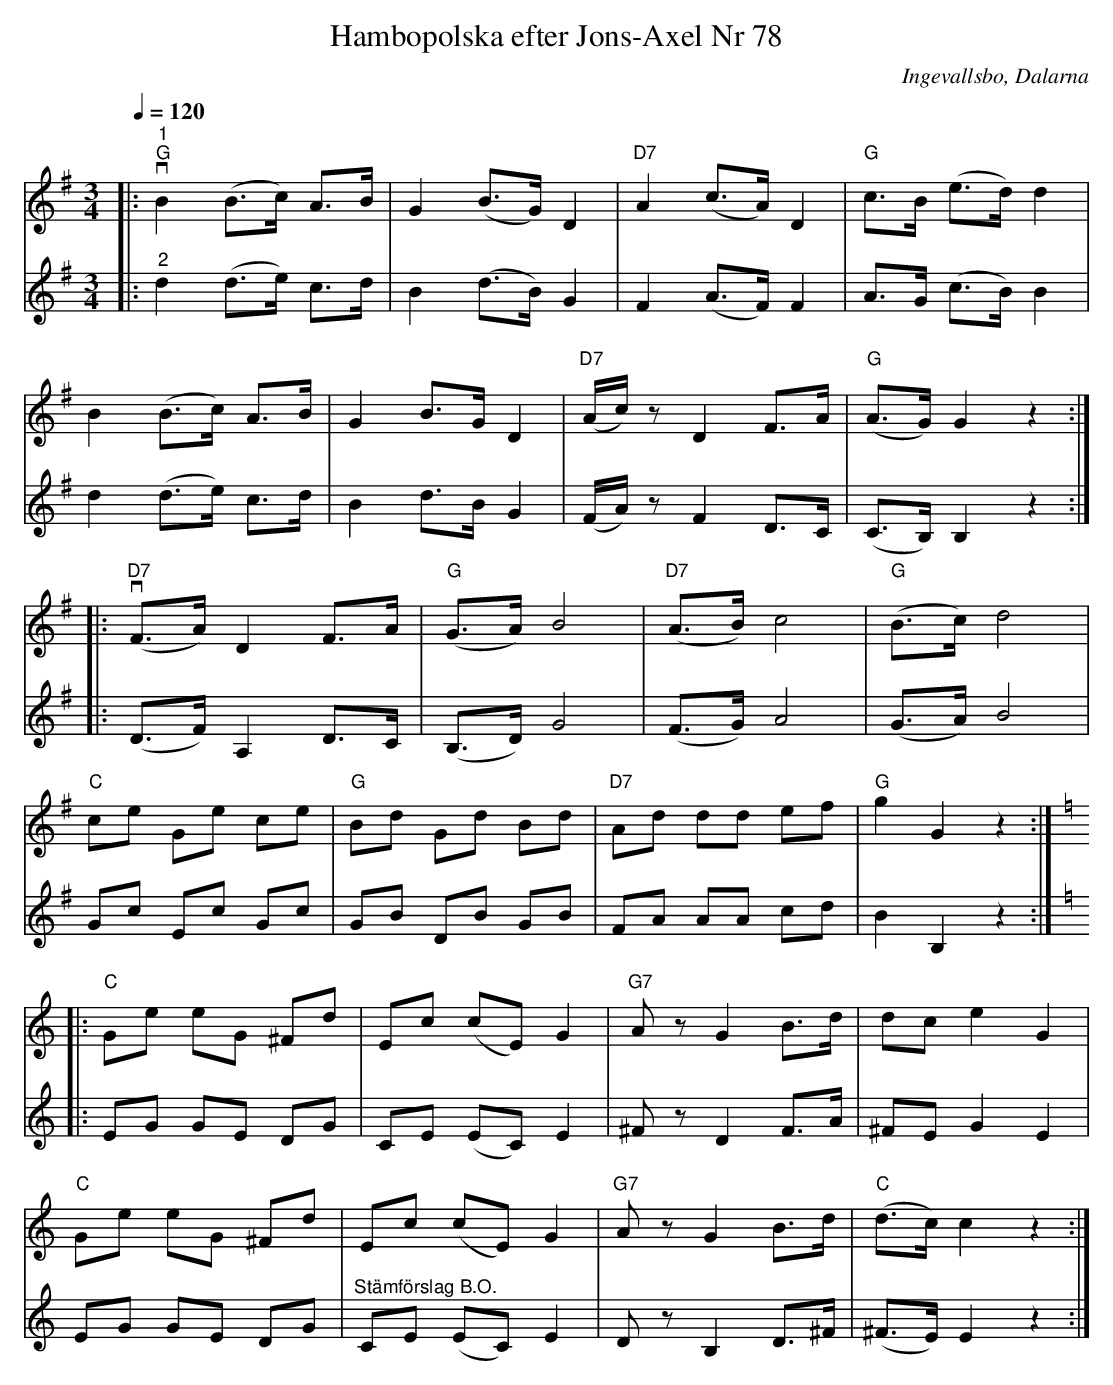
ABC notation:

X:1
T:Hambopolska efter Jons-Axel Nr 78
O:Ingevallsbo, Dalarna
L:1/8
Q:1/4=120
M:3/4
K:G
V:1
|:"^1"v "G"B2 (B>c) A>B | G2 (B>G) D2 |"D7" A2 (c>A) D2 | "G" c>B (e>d) d2 |
B2 (B>c) A>B | G2 B>G D2 |"D7" (A/c/) z D2 F>A |"G" (A>G) G2 z2 ::
"D7"v (F>A) D2 F>A |"G" (G>A) B4 | "D7" (A>B) c4 |"G" (B>c) d4 |
"C" ce Ge ce |"G" Bd Gd Bd | "D7" Ad dd ef | "G" g2 G2 z2 ::
[K:C] "C" Ge eG ^Fd | Ec (cE) G2 | "G7" A z G2 B>d | dc e2 G2 |
"C" Ge eG ^Fd | Ec (cE) G2 | "G7" A z G2 B>d |"C" (d>c) c2 z2 :|
V:2
|:"^2" d2 (d>e) c>d | B2 (d>B) G2 | F2 (A>F) F2 | A>G (c>B) B2 | d2 (d>e) c>d | B2 d>B G2 |
(F/A/) z F2 D>C | (C>B,) B,2 z2 :: (D>F) A,2 D>C | (B,>D) G4 | (F>G) A4 | (G>A) B4 | Gc Ec Gc |
GB DB GB | FA AA cd | B2 B,2 z2 ::[K:C] EG GE DG | CE (EC) E2 | ^F z D2 F>A |
^FE G2 E2 | EG GE DG | "^Stämförslag B.O." CE (EC) E2 | D z B,2 D>^F | (^F>E) E2 z2 :|
